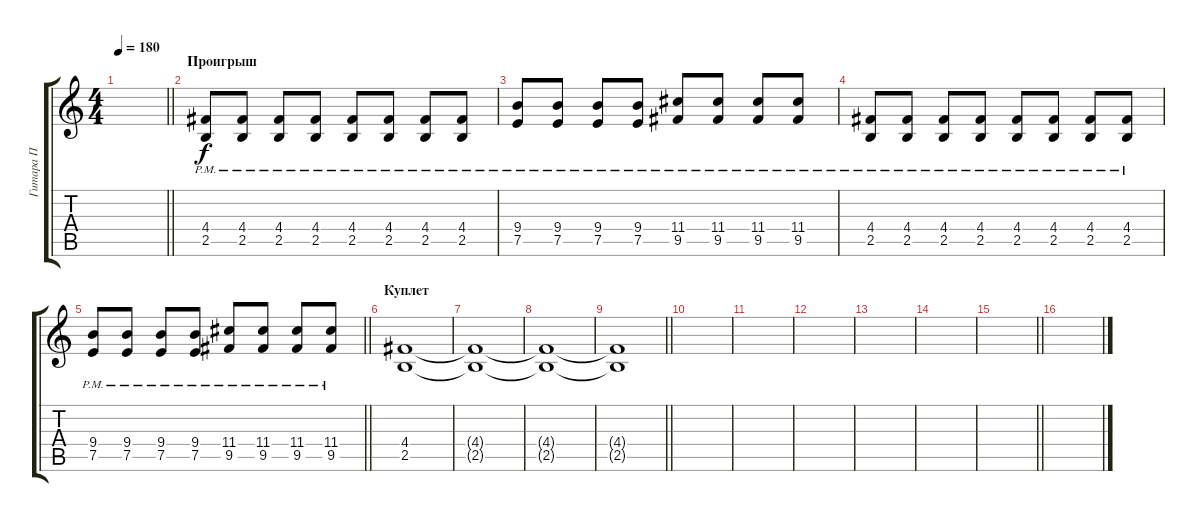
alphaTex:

\track ("Гитара П" "Гитара П") {instrument distortionguitar}
\staff {score tabs}
\tuning (E4 B3 G3 D3 A2 E2) {hide}
\ts (4 4)
\tempo 180
\clef g2
\barLineRight lightlight
\ks c
|
\section ("" "Проигрыш")
(4.4{pm} 2.5{pm}).8 (4.4{pm} 2.5{pm}).8 (4.4{pm} 2.5{pm}).8 (4.4{pm} 2.5{pm}).8 (4.4{pm} 2.5{pm}).8 (4.4{pm} 2.5{pm}).8 (4.4{pm} 2.5{pm}).8 (4.4{pm} 2.5{pm}).8 |
(9.4{pm} 7.5{pm}).8 (9.4{pm} 7.5{pm}).8 (9.4{pm} 7.5{pm}).8 (9.4{pm} 7.5{pm}).8 (11.4{pm} 9.5{pm}).8 (11.4{pm} 9.5{pm}).8 (11.4{pm} 9.5{pm}).8 (11.4{pm} 9.5{pm}).8 |
(4.4{pm} 2.5{pm}).8 (4.4{pm} 2.5{pm}).8 (4.4{pm} 2.5{pm}).8 (4.4{pm} 2.5{pm}).8 (4.4{pm} 2.5{pm}).8 (4.4{pm} 2.5{pm}).8 (4.4{pm} 2.5{pm}).8 (4.4{pm} 2.5{pm}).8 |
\barLineRight lightlight
(9.4{pm} 7.5{pm}).8 (9.4{pm} 7.5{pm}).8 (9.4{pm} 7.5{pm}).8 (9.4{pm} 7.5{pm}).8 (11.4{pm} 9.5{pm}).8 (11.4{pm} 9.5{pm}).8 (11.4{pm} 9.5{pm}).8 (11.4{pm} 9.5{pm}).8 |
\section ("" "Куплет")
(4.4 2.5).1{volume 0} |
(4.4{t} 2.5{t}).1 |
(4.4{t} 2.5{t}).1 |
\barLineRight lightlight
(4.4{t} 2.5{t}).1 |
|
|
|
|
|
\barLineRight lightlight
|
\section ("" " ")
